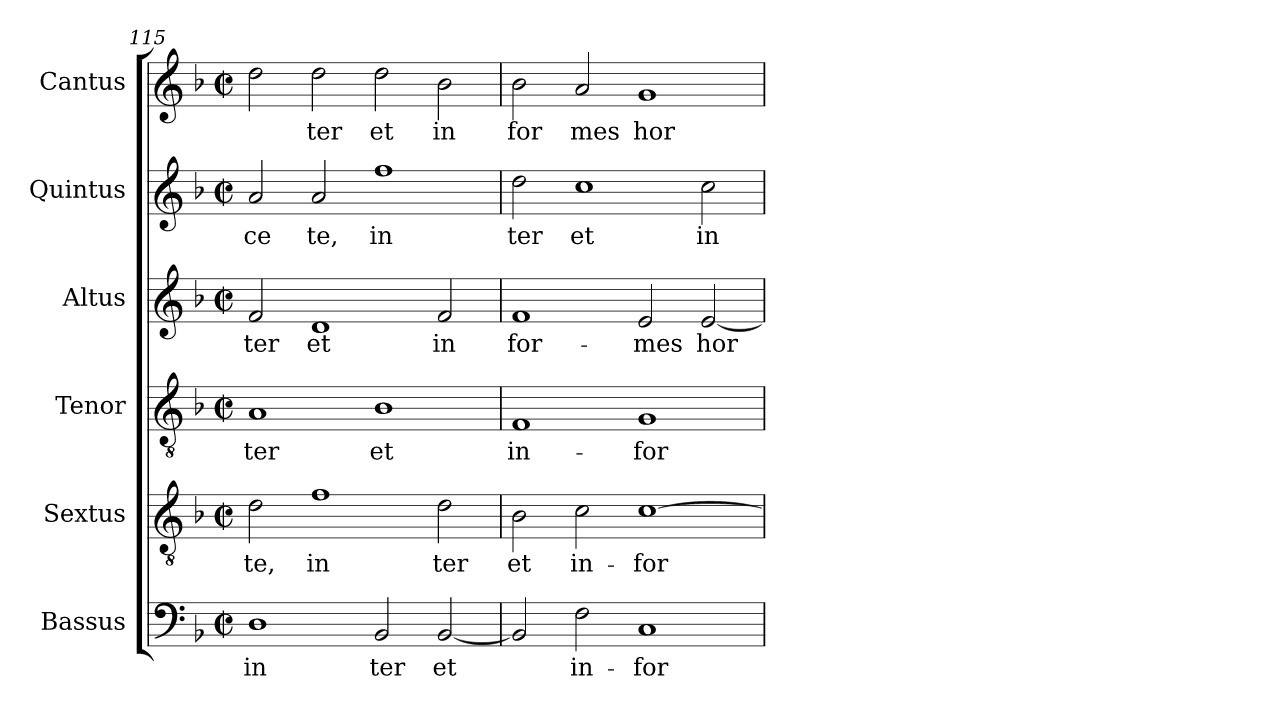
**kern	**text	**kern	**text	**kern	**text	**kern	**text	**kern	**text	**kern	**text
*part6	*part6	*part5	*part5	*part4	*part4	*part3	*part3	*part2	*part2	*part1	*part1
*staff6	*staff6	*staff5	*staff5	*staff4	*staff4	*staff3	*staff3	*staff2	*staff2	*staff1	*staff1
*I"Bassus	*	*I"Sextus	*	*I"Tenor	*	*I"Altus	*	*I"Quintus	*	*I"Cantus	*
*I'Bassus	*	*	*	*I'Tenor	*	*I'Altus	*	*I'Quintus	*	*I'Cantus	*
*clefF4	*	*clefGv2	*	*clefGv2	*	*clefG2	*	*clefG2	*	*clefG2	*
*k[b-]	*	*k[b-]	*	*k[b-]	*	*k[b-]	*	*k[b-]	*	*k[b-]	*
*F:	*	*F:	*	*F:	*	*F:	*	*F:	*	*F:	*
*M2/2	*	*M2/2	*	*M2/2	*	*M2/2	*	*M2/2	*	*M2/2	*
*met(c|)	*	*met(c|)	*	*met(c|)	*	*met(c|)	*	*met(c|)	*	*met(c|)	*
=115	=115	=115	=115	=115	=115	=115	=115	=115	=115	=115	=115
!	!LO:LY:b:cj	!	!LO:LY:b:cj	!	!LO:LY:b:cj	!	!LO:LY:b:cj	!	!LO:LY:b:cj	!	!
1D	in	2d\	te,	1A	-ter	2f/	ter	2a/	ce	2dd\	.
!	!	!	!LO:LY:b:cj	!	!	!	!LO:LY:b:cj	!	!LO:LY:b:cj	!	!LO:LY:b:cj
.	.	1f	in	.	.	1d	et	2a/	te,	2dd\	ter
!	!LO:LY:b:cj	!	!	!	!LO:LY:b:cj	!	!	!	!LO:LY:b:cj	!	!LO:LY:b:cj
2BB-/	ter	.	.	1B-	et	.	.	1ff	in	2dd\	et
!	!LO:LY:b:cj	!	!LO:LY:b:cj	!	!	!	!LO:LY:b:cj	!	!	!	!LO:LY:b:cj
[>2BB-/	et	2d\	ter	.	.	2f/	in	.	.	2b-\	in
!!LO:LB:g=z
=116	=116	=116	=116	=116	=116	=116	=116	=116	=116	=116	=116
!	!	!	!LO:LY:b:cj	!	!LO:LY:b:cj	!	!LO:LY:b:cj	!	!LO:LY:b:cj	!	!LO:LY:b:cj
2BB-/]	.	2B-\	et	1F	in-	1f	for-	2dd\	ter	2b-\	for
!	!LO:LY:b:cj	!	!LO:LY:b:cj	!	!	!	!	!	!LO:LY:b:cj	!	!LO:LY:b:cj
2F\	in-	2c\	in-	.	.	.	.	1cc	et	2a/	mes
!	!LO:LY:b:cj	!	!LO:LY:b:cj	!	!LO:LY:b:cj	!	!LO:LY:b:cj	!	!	!	!LO:LY:b:cj
1C	-for-	[>1c	-for-	1G	-for-	2e/	-mes	.	.	1g	hor
!	!	!	!	!	!	!	!LO:LY:b	!	!LO:LY:b:cj	!	!
.	.	.	.	.	.	[<2e/	hor-	2cc\	in	.	.
=	=	=	=	=	=	=	=	=	=	=	=
*-	*-	*-	*-	*-	*-	*-	*-	*-	*-	*-	*-
